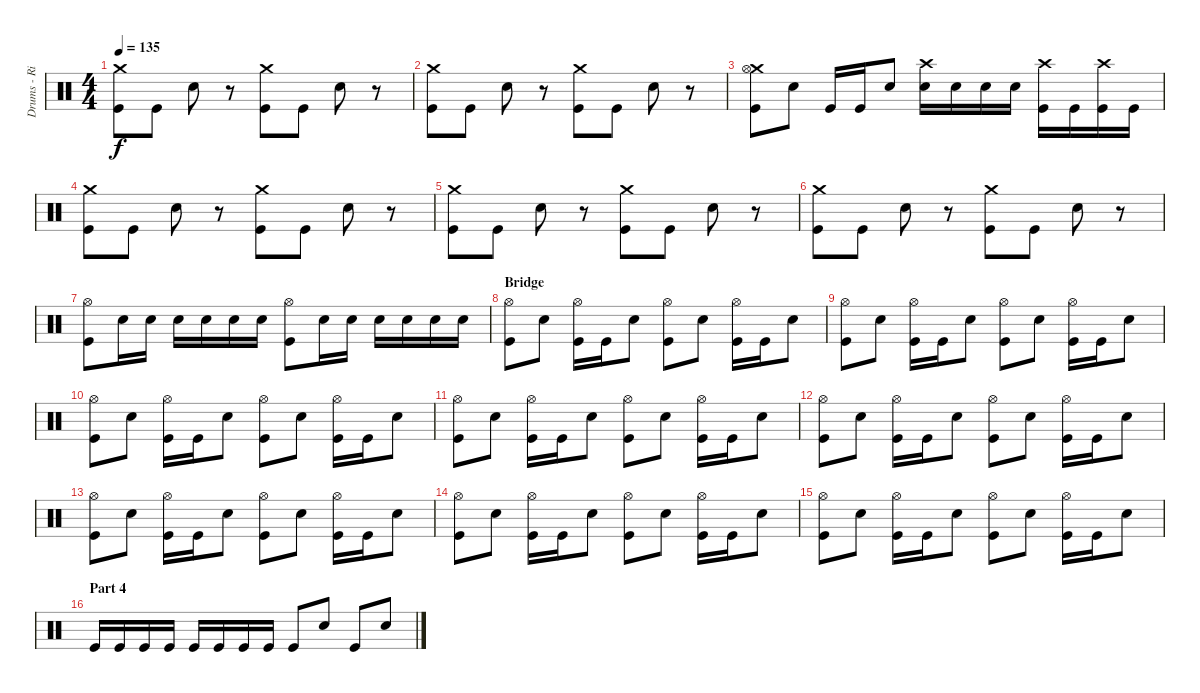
\track ("Drums - Riley" "Drums - Ri") {instrument percussion}
\staff {score}
\articulation defaults
\ts (4 4)
\tempo 135
\clef neutral
\ks c
("Crash medium (hit)" "Kick (hit)").8{dy f} "Kick (hit)".8 "Electric Snare (hit)".8 r.8 ("Crash medium (hit)" "Kick (hit)").8 "Kick (hit)".8 "Electric Snare (hit)".8 r.8 |
("Crash medium (hit)" "Kick (hit)").8 "Kick (hit)".8 "Electric Snare (hit)".8 r.8 ("Crash medium (hit)" "Kick (hit)").8 "Kick (hit)".8 "Electric Snare (hit)".8 r.8 |
("Crash medium (hit)" "Hi-Hat (open)" "Kick (hit)").8 "Electric Snare (hit)".8 "Kick (hit)".16 "Kick (hit)".16 "Electric Snare (hit)".8 ("Crash high (hit)" "Electric Snare (hit)").16 "Electric Snare (hit)".16 "Electric Snare (hit)".16 "Electric Snare (hit)".16 ("Crash high (hit)" "Kick (hit)").16 "Kick (hit)".16 ("Crash high (hit)" "Kick (hit)").16 "Kick (hit)".16 |
("Crash medium (hit)" "Kick (hit)").8 "Kick (hit)".8 "Electric Snare (hit)".8 r.8 ("Crash medium (hit)" "Kick (hit)").8 "Kick (hit)".8 "Electric Snare (hit)".8 r.8 |
("Crash medium (hit)" "Kick (hit)").8 "Kick (hit)".8 "Electric Snare (hit)".8 r.8 ("Crash medium (hit)" "Kick (hit)").8 "Kick (hit)".8 "Electric Snare (hit)".8 r.8 |
("Crash medium (hit)" "Kick (hit)").8 "Kick (hit)".8 "Electric Snare (hit)".8 r.8 ("Crash medium (hit)" "Kick (hit)").8 "Kick (hit)".8 "Electric Snare (hit)".8 r.8 |
("Hi-Hat (open)" "Kick (hit)").8 "Electric Snare (hit)".16 "Electric Snare (hit)".16 "Electric Snare (hit)".16 "Electric Snare (hit)".16 "Electric Snare (hit)".16 "Electric Snare (hit)".16 ("Hi-Hat (open)" "Kick (hit)").8 "Electric Snare (hit)".16 "Electric Snare (hit)".16 "Electric Snare (hit)".16 "Electric Snare (hit)".16 "Electric Snare (hit)".16 "Electric Snare (hit)".16 |
\section ("" "Bridge")
("Hi-Hat (open)" "Kick (hit)").8 "Electric Snare (hit)".8 ("Hi-Hat (open)" "Kick (hit)").16 "Kick (hit)".16 "Electric Snare (hit)".8 ("Hi-Hat (open)" "Kick (hit)").8 "Electric Snare (hit)".8 ("Hi-Hat (open)" "Kick (hit)").16 "Kick (hit)".16 "Electric Snare (hit)".8 |
("Hi-Hat (open)" "Kick (hit)").8 "Electric Snare (hit)".8 ("Hi-Hat (open)" "Kick (hit)").16 "Kick (hit)".16 "Electric Snare (hit)".8 ("Hi-Hat (open)" "Kick (hit)").8 "Electric Snare (hit)".8 ("Hi-Hat (open)" "Kick (hit)").16 "Kick (hit)".16 "Electric Snare (hit)".8 |
("Hi-Hat (open)" "Kick (hit)").8 "Electric Snare (hit)".8 ("Hi-Hat (open)" "Kick (hit)").16 "Kick (hit)".16 "Electric Snare (hit)".8 ("Hi-Hat (open)" "Kick (hit)").8 "Electric Snare (hit)".8 ("Hi-Hat (open)" "Kick (hit)").16 "Kick (hit)".16 "Electric Snare (hit)".8 |
("Hi-Hat (open)" "Kick (hit)").8 "Electric Snare (hit)".8 ("Hi-Hat (open)" "Kick (hit)").16 "Kick (hit)".16 "Electric Snare (hit)".8 ("Hi-Hat (open)" "Kick (hit)").8 "Electric Snare (hit)".8 ("Hi-Hat (open)" "Kick (hit)").16 "Kick (hit)".16 "Electric Snare (hit)".8 |
("Hi-Hat (open)" "Kick (hit)").8 "Electric Snare (hit)".8 ("Hi-Hat (open)" "Kick (hit)").16 "Kick (hit)".16 "Electric Snare (hit)".8 ("Hi-Hat (open)" "Kick (hit)").8 "Electric Snare (hit)".8 ("Hi-Hat (open)" "Kick (hit)").16 "Kick (hit)".16 "Electric Snare (hit)".8 |
("Hi-Hat (open)" "Kick (hit)").8 "Electric Snare (hit)".8 ("Hi-Hat (open)" "Kick (hit)").16 "Kick (hit)".16 "Electric Snare (hit)".8 ("Hi-Hat (open)" "Kick (hit)").8 "Electric Snare (hit)".8 ("Hi-Hat (open)" "Kick (hit)").16 "Kick (hit)".16 "Electric Snare (hit)".8 |
("Hi-Hat (open)" "Kick (hit)").8 "Electric Snare (hit)".8 ("Hi-Hat (open)" "Kick (hit)").16 "Kick (hit)".16 "Electric Snare (hit)".8 ("Hi-Hat (open)" "Kick (hit)").8 "Electric Snare (hit)".8 ("Hi-Hat (open)" "Kick (hit)").16 "Kick (hit)".16 "Electric Snare (hit)".8 |
("Hi-Hat (open)" "Kick (hit)").8 "Electric Snare (hit)".8 ("Hi-Hat (open)" "Kick (hit)").16 "Kick (hit)".16 "Electric Snare (hit)".8 ("Hi-Hat (open)" "Kick (hit)").8 "Electric Snare (hit)".8 ("Hi-Hat (open)" "Kick (hit)").16 "Kick (hit)".16 "Electric Snare (hit)".8 |
\section ("" "Part 4")
"Kick (hit)".16 "Kick (hit)".16 "Kick (hit)".16 "Kick (hit)".16 "Kick (hit)".16 "Kick (hit)".16 "Kick (hit)".16 "Kick (hit)".16 "Kick (hit)".8 "Electric Snare (hit)".8 "Kick (hit)".8 "Electric Snare (hit)".8
